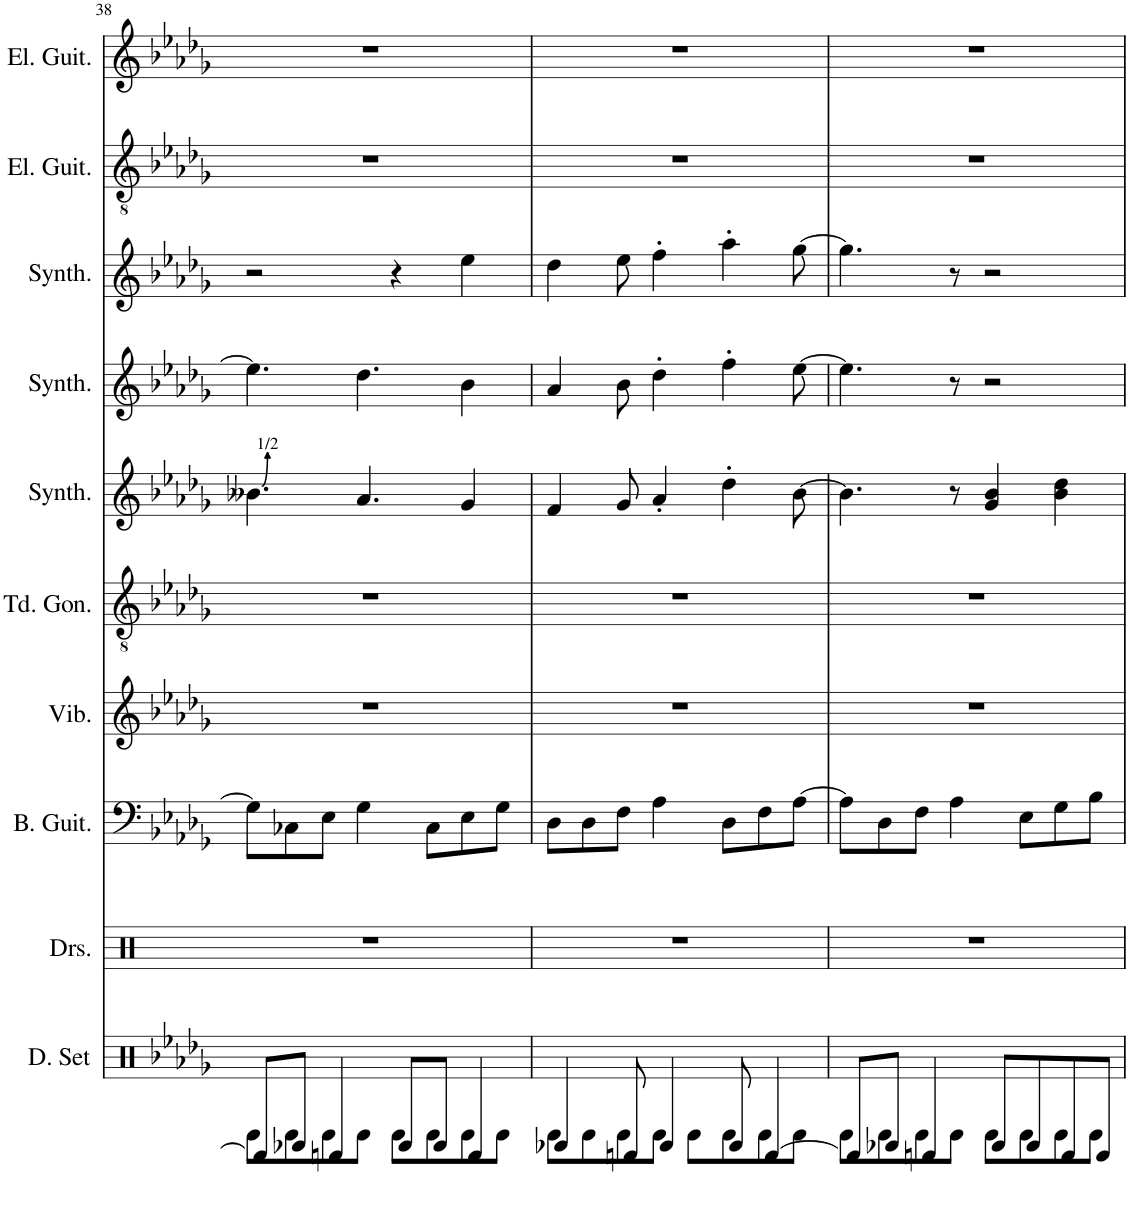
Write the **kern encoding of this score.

**kern	**kern	**kern	**kern	**kern	**kern	**kern	**kern	**kern	**kern
*part10	*part9	*part8	*part7	*part6	*part5	*part4	*part3	*part2	*part1
*staff10	*staff9	*staff8	*staff7	*staff6	*staff5	*staff4	*staff3	*staff2	*staff1
*I"ドラムセット	*I"Drumset	*I"Bass Guitar	*I"ビブラフォン	*I"チューンドゴング	*I"正弦波	*I"ストリング シンセサイザー	*I"ブラス シンセサイザー	*I"エレキギター	*I"エレキギター
*	*I'Drs.	*I'B. Guit.	*	*	*	*	*	*	*
!!LO:PB:g=z
*clefX	*clefX	*clefF4	*clefG2	*clefGv2	*clefG2	*clefG2	*clefG2	*clefGv2	*clefG2
*	*	*Trd7c12	*	*	*	*	*	*	*
*k[b-e-a-d-g-]	*k[]	*k[b-e-a-d-g-]	*k[b-e-a-d-g-]	*k[b-e-a-d-g-]	*k[b-e-a-d-g-]	*k[b-e-a-d-g-]	*k[b-e-a-d-g-]	*k[b-e-a-d-g-]	*k[b-e-a-d-g-]
*M4/4	*M4/4	*M4/4	*M4/4	*M4/4	*M4/4	*M4/4	*M4/4	*M4/4	*M4/4
=38	=38	=38	=38	=38	=38	=38	=38	=38	=38
*^	*	*	*	*	*	*	*	*	*
8DD/L]	8AA\L	1r	8G-\L]	1r	1r	4.b--X\	4.ee-\]	2r	1r	1r
8FF-X/J	8AA\	.	8C-X\	.	.	.	.	.	.	.
4DDn/	8AA\	.	8E-\J	.	.	.	.	.	.	.
.	8AA\J	.	4G-\	.	.	4.a-/	4.dd-\	.	.	.
8FF/L	8AA\L	.	.	.	.	.	.	4r	.	.
8FF/J	8AA\	.	8C-\L	.	.	.	.	.	.	.
4DD/	8AA\	.	8E-\	.	.	4g-/	4b-\	4ee-\	.	.
.	8AA\J	.	8G-\J	.	.	.	.	.	.	.
=39	=39	=39	=39	=39	=39	=39	=39	=39	=39	=39
4FF-X/	8AA\L	1r	8D-\L	1r	1r	4f/	4a-/	4dd-\	1r	1r
.	8AA\	.	8D-\	.	.	.	.	.	.	.
8DDn/	8AA\	.	8F\J	.	.	8g-/	8b-\	8ee-\	.	.
4FF/	8AA\J	.	4A-\	.	.	4a-'/	4dd-'\	4ff'\	.	.
.	8AA\L	.	.	.	.	.	.	.	.	.
8FF/	8AA\	.	8D-\L	.	.	4dd-'\	4ff'\	4aa-'\	.	.
[4DD/	8AA\	.	8F\	.	.	.	.	.	.	.
.	8AA\J	.	[8A-\J	.	.	[8b-\	[8ee-\	[8gg-\	.	.
=40	=40	=40	=40	=40	=40	=40	=40	=40	=40	=40
8DD/L]	8AA\L	1r	8A-\L]	1r	1r	4.b-\]	4.ee-\]	4.gg-\]	1r	1r
8FF-X/J	8AA\	.	8D-\	.	.	.	.	.	.	.
4DDn/	8AA\	.	8F\J	.	.	.	.	.	.	.
.	8AA\J	.	4A-\	.	.	8r	8r	8r	.	.
8FF/L	8AA\L	.	.	.	.	4g-/ 4b-/	2r	2r	.	.
8FF/	8AA\	.	8E-\L	.	.	.	.	.	.	.
8DD/	8AA\	.	8G-\	.	.	4b-\ 4dd-\	.	.	.	.
8DD/J	8AA\J	.	8B-\J	.	.	.	.	.	.	.
*v	*v	*	*	*	*	*	*	*	*	*
=	=	=	=	=	=	=	=	=	=
*-	*-	*-	*-	*-	*-	*-	*-	*-	*-
